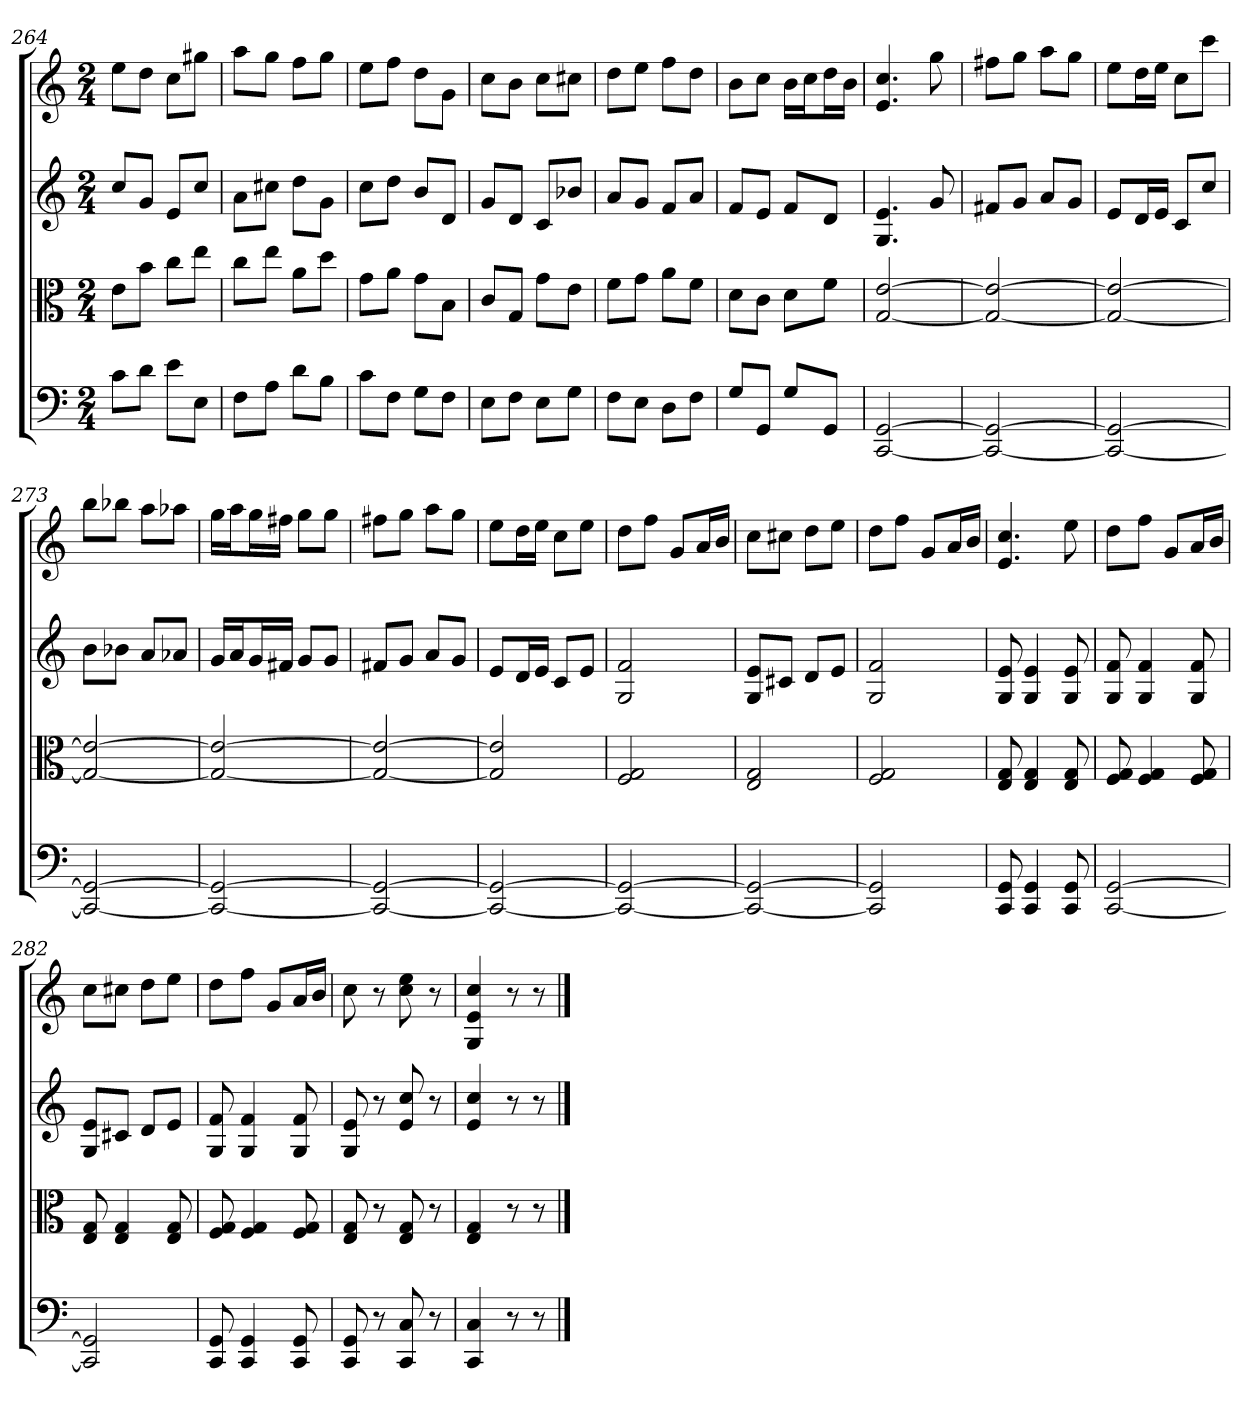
**kern	**kern	**kern	**kern
*part4	*part3	*part2	*part1
*staff4	*staff3	*staff2	*staff1
*clefF4	*clefC3	*	*
*k[]	*k[]	*k[]	*k[]
*C:	*C:	*C:	*C:
*M2/4	*M2/4	*M2/4	*M2/4
=264	=264	=264	=264
8c\L	8e\L	8ccL	8eeL
8d\J	8b\J	8gJ	8ddJ
8e\L	8cc\L	8eL	8ccL
8E\J	8ee\J	8ccJ	8gg#XJ
=265	=265	=265	=265
8F\L	8cc\L	8aL	8aaL
8A\J	8ee\J	8cc#XJ	8ggJ
8d\L	8a\L	8ddL	8ffL
8B\J	8dd\J	8gJ	8ggJ
=266	=266	=266	=266
8c\L	8g\L	8ccL	8eeL
8F\J	8a\J	8ddJ	8ffJ
8G\L	8g\L	8bL	8ddL
8F\J	8B\J	8dJ	8gJ
=267	=267	=267	=267
8E\L	8c/L	8gL	8ccL
8F\J	8G/J	8dJ	8bJ
8E\L	8g\L	8cL	8ccL
8G\J	8e\J	8b-XJ	8cc#XJ
=268	=268	=268	=268
8F\L	8f\L	8aL	8ddL
8E\J	8g\J	8gJ	8eeJ
8D\L	8a\L	8fL	8ffL
8F\J	8f\J	8aJ	8ddJ
=269	=269	=269	=269
8G/L	8d\L	8fL	8bL
8GG/J	8c\J	8eJ	8ccJ
8G/L	8d\L	8fL	16bLL
.	.	.	16ccJ
8GG/J	8f\J	8dJ	16ddL
.	.	.	16bJJ
=270	=270	=270	=270
[2CC [2GG	[2G [2e	4.G 4.e	4.e 4.cc
.	.	8g	8gg
=271	=271	=271	=271
2CC_ 2GG_	2G_ 2e_	8f#XL	8ff#XL
.	.	8gJ	8ggJ
.	.	8aL	8aaL
.	.	8gJ	8ggJ
=272	=272	=272	=272
2CC_ 2GG_	2G_ 2e_	8eL	8eeL
.	.	16dL	16ddL
.	.	16eJJ	16eeJJ
.	.	8cL	8ccL
.	.	8ccJ	8cccJ
=273	=273	=273	=273
2CC_ 2GG_	2G_ 2e_	8bL	8bbL
.	.	8b-XJ	8bb-XJ
.	.	8aL	8aaL
.	.	8a-XJ	8aa-XJ
=274	=274	=274	=274
2CC_ 2GG_	2G_ 2e_	16gLL	16ggLL
.	.	16aJ	16aaJ
.	.	16gL	16ggL
.	.	16f#XJJ	16ff#XJJ
.	.	8gL	8ggL
.	.	8gJ	8ggJ
=275	=275	=275	=275
2CC_ 2GG_	2G_ 2e_	8f#XL	8ff#XL
.	.	8gJ	8ggJ
.	.	8aL	8aaL
.	.	8gJ	8ggJ
=276	=276	=276	=276
2CC_ 2GG_	2G] 2e]	8eL	8eeL
.	.	16dL	16ddL
.	.	16eJJ	16eeJJ
.	.	8cL	8ccL
.	.	8eJ	8eeJ
=277	=277	=277	=277
2CC_ 2GG_	2F 2G	2G 2f	8ddL
.	.	.	8ffJ
.	.	.	8gL
.	.	.	16aL
.	.	.	16bJJ
=278	=278	=278	=278
2CC_ 2GG_	2E 2G	8G 8eL	8ccL
.	.	8c#XJ	8cc#XJ
.	.	8dL	8ddL
.	.	8eJ	8eeJ
=279	=279	=279	=279
2CC] 2GG]	2F 2G	2G 2f	8ddL
.	.	.	8ffJ
.	.	.	8gL
.	.	.	16aL
.	.	.	16bJJ
=280	=280	=280	=280
8CC 8GG	8E 8G	8G 8e	4.e 4.cc
4CC 4GG	4E 4G	4G 4e	.
8CC 8GG	8E 8G	8G 8e	8ee
=281	=281	=281	=281
[2CC [2GG	8F 8G	8G 8f	8ddL
.	4F 4G	4G 4f	8ffJ
.	.	.	8gL
.	8F 8G	8G 8f	16aL
.	.	.	16bJJ
=282	=282	=282	=282
2CC] 2GG]	8E 8G	8G 8eL	8ccL
.	4E 4G	8c#XJ	8cc#XJ
.	.	8dL	8ddL
.	8E 8G	8eJ	8eeJ
=283	=283	=283	=283
8CC 8GG	8F 8G	8G 8f	8ddL
4CC 4GG	4F 4G	4G 4f	8ffJ
.	.	.	8gL
8CC 8GG	8F 8G	8G 8f	16aL
.	.	.	16bJJ
=284	=284	=284	=284
8CC 8GG	8E 8G	8G 8e	8cc
8r	8r	8r	8r
8CC 8C	8E 8G	8e 8cc	8cc 8ee
8r	8r	8r	8r
=285	=285	=285	=285
4CC 4C	4E 4G	4e 4cc	4G 4e 4cc
8r	8r	8r	8r
8r	8r	8r	8r
==	==	==	==
*-	*-	*-	*-
